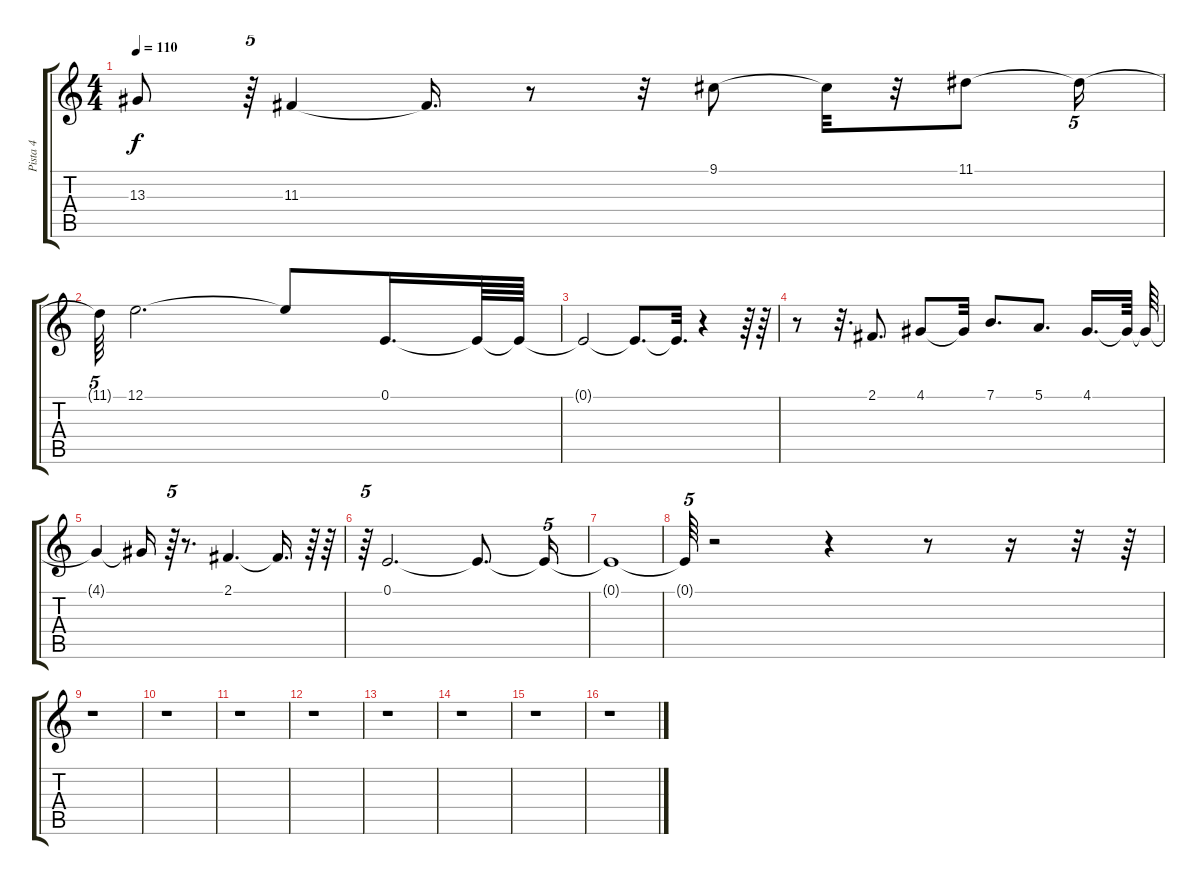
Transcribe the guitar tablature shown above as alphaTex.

\track ("Pista 4" "Pista 4") {solo instrument flute}
\staff {score tabs}
\tuning (E4 B3 G3 D3 A2 E2) {hide}
\ts (4 4)
\tempo 110
\clef g2
\ks c
13.3{t}.8{dy f} r.64{tu (5 4)} 11.3.4 11.3{t}.16{d} r.8 r.32 9.1.8 9.1{t}.32 r.32 11.1.8 11.1{t}.16{tu (5 4)} |
11.1{t}.64{tu (5 4)} 12.1.2{d} 12.1{t}.8 0.1.16{d} 0.1{t}.64 0.1{t}.64 |
0.1{t}.2 0.1{t}.8{d} 0.1{t}.32{d} r.4 r.64 r.64 |
r.8 r.32{d} 2.1.8{d} 4.1.8 4.1{t}.32 7.1.8{d} 5.1.8{d} 4.1.16{d} 4.1{t}.64 4.1{t}.64 |
4.1{t}.4 4.1{t}.16 r.64{tu (5 4)} r.8{d} 2.1.4{d} 2.1{t}.16{d} r.64 r.64 |
r.64{tu (5 4)} 0.1.2{d} 0.1{t}.8{d} 0.1{t}.16{tu (5 4)} |
0.1{t}.1 |
0.1{t}.64{tu (5 4)} r.2 r.4 r.8 r.16 r.32 r.64 |
r.1 |
r.1 |
r.1 |
r.1 |
r.1 |
r.1 |
r.1 |
r.1
